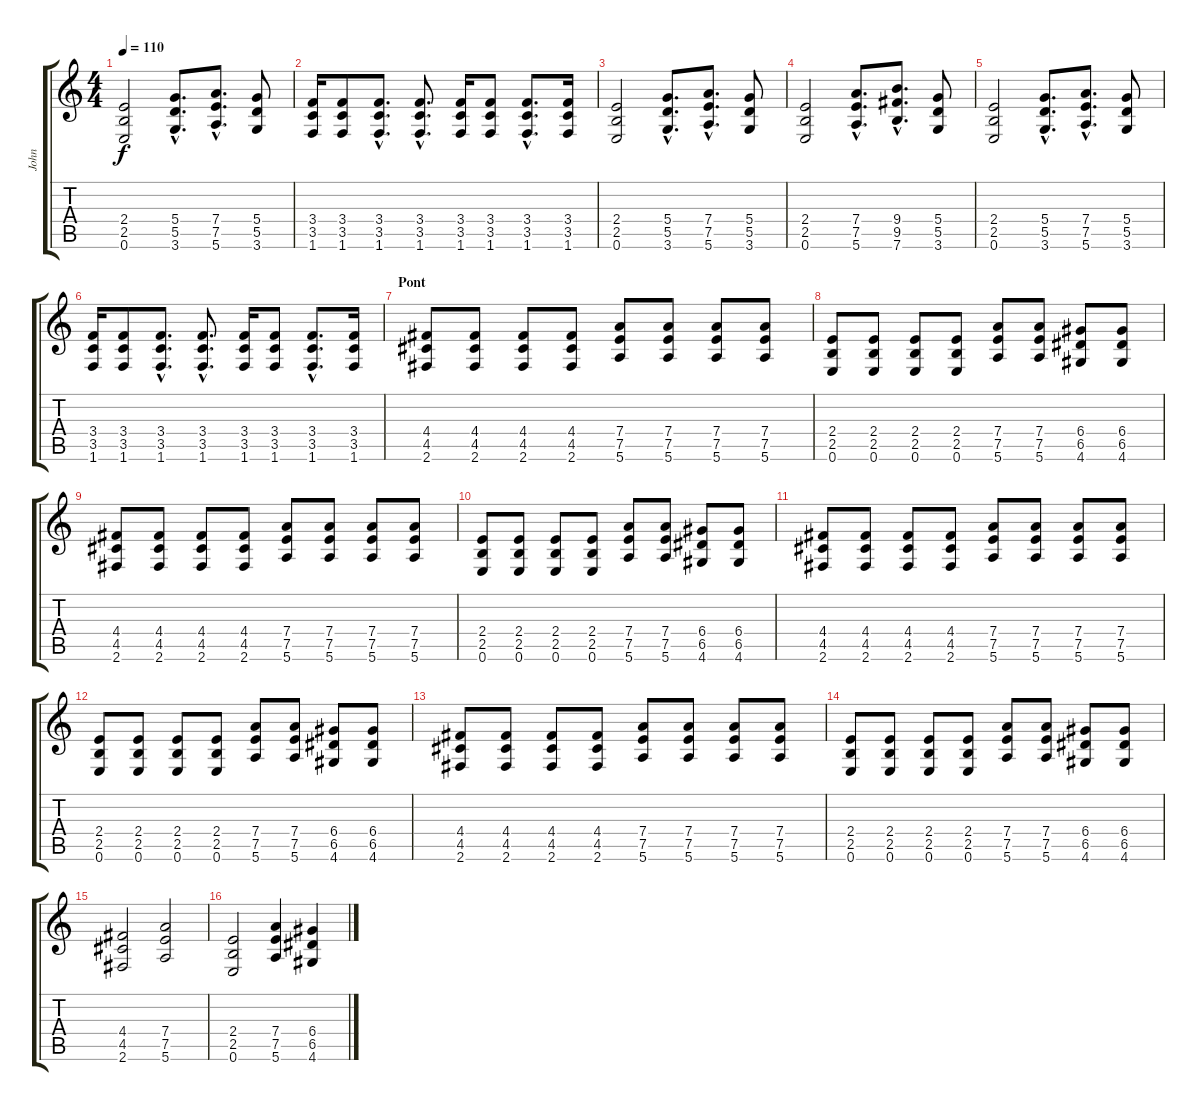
\track ("John" "John") {instrument electricguitarclean}
\staff {score tabs}
\tuning (E4 B3 G3 D3 A2 E2) {hide}
\ts (4 4)
\tempo 110
\clef g2
\ks c
(2.4 2.5 0.6).2{dy f} (5.4{hac} 5.5{hac} 3.6{hac}).8{d} (7.4{hac} 7.5{hac} 5.6{hac}).8{d} (5.4 5.5 3.6).8 |
(3.4 3.5 1.6).16 (3.4 3.5 1.6).8 (3.4{hac} 3.5{hac} 1.6{hac}).8{d} (3.4{hac} 3.5{hac} 1.6{hac}).8{d} (3.4 3.5 1.6).16 (3.4 3.5 1.6).8 (3.4{hac} 3.5{hac} 1.6{hac}).8{d} (3.4 3.5 1.6).16 |
(2.4 2.5 0.6).2 (5.4{hac} 5.5{hac} 3.6{hac}).8{d} (7.4{hac} 7.5{hac} 5.6{hac}).8{d} (5.4 5.5 3.6).8 |
(2.4 2.5 0.6).2 (7.4{hac} 7.5{hac} 5.6{hac}).8{d} (9.4{hac} 9.5{hac} 7.6{hac}).8{d} (5.4 5.5 3.6).8 |
(2.4 2.5 0.6).2 (5.4{hac} 5.5{hac} 3.6{hac}).8{d} (7.4{hac} 7.5{hac} 5.6{hac}).8{d} (5.4 5.5 3.6).8 |
(3.4 3.5 1.6).16 (3.4 3.5 1.6).8 (3.4{hac} 3.5{hac} 1.6{hac}).8{d} (3.4{hac} 3.5{hac} 1.6{hac}).8{d} (3.4 3.5 1.6).16 (3.4 3.5 1.6).8 (3.4{hac} 3.5{hac} 1.6{hac}).8{d} (3.4 3.5 1.6).16 |
\section ("" "Pont")
(4.4 4.5 2.6).8 (4.4 4.5 2.6).8 (4.4 4.5 2.6).8 (4.4 4.5 2.6).8 (7.4 7.5 5.6).8 (7.4 7.5 5.6).8 (7.4 7.5 5.6).8 (7.4 7.5 5.6).8 |
(2.4 2.5 0.6).8 (2.4 2.5 0.6).8 (2.4 2.5 0.6).8 (2.4 2.5 0.6).8 (7.4 7.5 5.6).8 (7.4 7.5 5.6).8 (6.4 6.5 4.6).8 (6.4 6.5 4.6).8 |
(4.4 4.5 2.6).8 (4.4 4.5 2.6).8 (4.4 4.5 2.6).8 (4.4 4.5 2.6).8 (7.4 7.5 5.6).8 (7.4 7.5 5.6).8 (7.4 7.5 5.6).8 (7.4 7.5 5.6).8 |
(2.4 2.5 0.6).8 (2.4 2.5 0.6).8 (2.4 2.5 0.6).8 (2.4 2.5 0.6).8 (7.4 7.5 5.6).8 (7.4 7.5 5.6).8 (6.4 6.5 4.6).8 (6.4 6.5 4.6).8 |
(4.4 4.5 2.6).8 (4.4 4.5 2.6).8 (4.4 4.5 2.6).8 (4.4 4.5 2.6).8 (7.4 7.5 5.6).8 (7.4 7.5 5.6).8 (7.4 7.5 5.6).8 (7.4 7.5 5.6).8 |
(2.4 2.5 0.6).8 (2.4 2.5 0.6).8 (2.4 2.5 0.6).8 (2.4 2.5 0.6).8 (7.4 7.5 5.6).8 (7.4 7.5 5.6).8 (6.4 6.5 4.6).8 (6.4 6.5 4.6).8 |
(4.4 4.5 2.6).8 (4.4 4.5 2.6).8 (4.4 4.5 2.6).8 (4.4 4.5 2.6).8 (7.4 7.5 5.6).8 (7.4 7.5 5.6).8 (7.4 7.5 5.6).8 (7.4 7.5 5.6).8 |
(2.4 2.5 0.6).8 (2.4 2.5 0.6).8 (2.4 2.5 0.6).8 (2.4 2.5 0.6).8 (7.4 7.5 5.6).8 (7.4 7.5 5.6).8 (6.4 6.5 4.6).8 (6.4 6.5 4.6).8 |
(4.4 4.5 2.6).2 (7.4 7.5 5.6).2 |
(2.4 2.5 0.6).2 (7.4 7.5 5.6).4 (6.4 6.5 4.6).4
